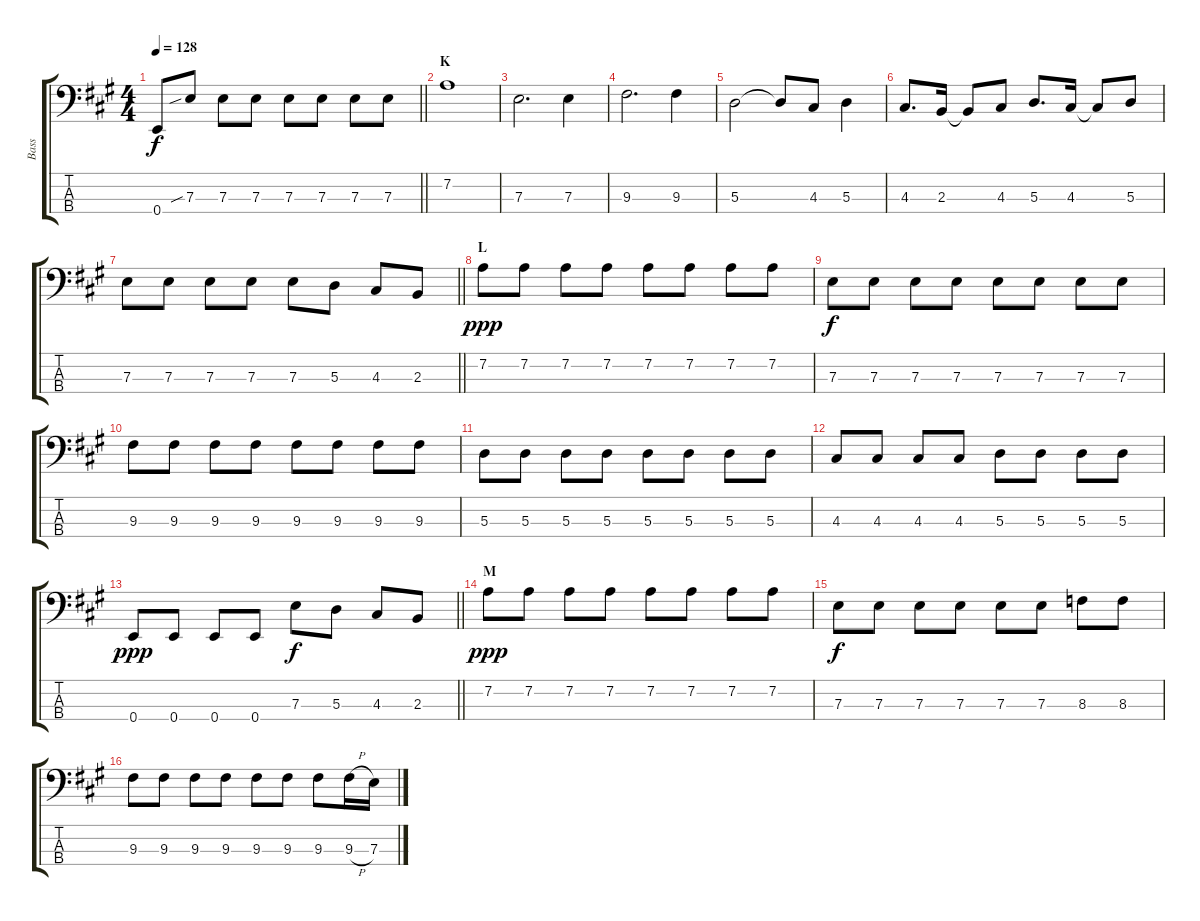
\track ("Bass" "Bass") {instrument electricbassfinger}
\staff {score tabs}
\tuning (G2 D2 A1 E1) {hide}
\ts (4 4)
\tempo 128
\clef f4
\barLineRight lightlight
\ks a
0.4.8{dy f} 7.3{sib}.8 7.3.8 7.3.8 7.3.8 7.3.8 7.3.8 7.3.8 |
\section ("" "K")
7.2.1 |
7.3.2{d} 7.3.4 |
9.3.2{d} 9.3.4 |
5.3.2 5.3{t}.8 4.3.8 5.3.4 |
4.3.8{d} 2.3.16 2.3{t}.8 4.3.8 5.3.8{d} 4.3.16 4.3{t}.8 5.3.8 |
\barLineRight lightlight
7.3.8 7.3.8 7.3.8 7.3.8 7.3.8 5.3.8 4.3.8 2.3.8 |
\section ("" "L")
7.2.8{dy ppp} 7.2.8 7.2.8 7.2.8 7.2.8 7.2.8 7.2.8 7.2.8 |
7.3.8{dy f} 7.3.8 7.3.8 7.3.8 7.3.8 7.3.8 7.3.8 7.3.8 |
9.3.8 9.3.8 9.3.8 9.3.8 9.3.8 9.3.8 9.3.8 9.3.8 |
5.3.8 5.3.8 5.3.8 5.3.8 5.3.8 5.3.8 5.3.8 5.3.8 |
4.3.8 4.3.8 4.3.8 4.3.8 5.3.8 5.3.8 5.3.8 5.3.8 |
\barLineRight lightlight
0.4.8{dy ppp} 0.4.8 0.4.8 0.4.8 7.3.8{dy f} 5.3.8 4.3.8 2.3.8 |
\section ("" "M")
7.2.8{dy ppp} 7.2.8 7.2.8 7.2.8 7.2.8 7.2.8 7.2.8 7.2.8 |
7.3.8{dy f} 7.3.8 7.3.8 7.3.8 7.3.8 7.3.8 8.3.8 8.3.8 |
9.3.8 9.3.8 9.3.8 9.3.8 9.3.8 9.3.8 9.3.8 9.3{h}.16 7.3.16
